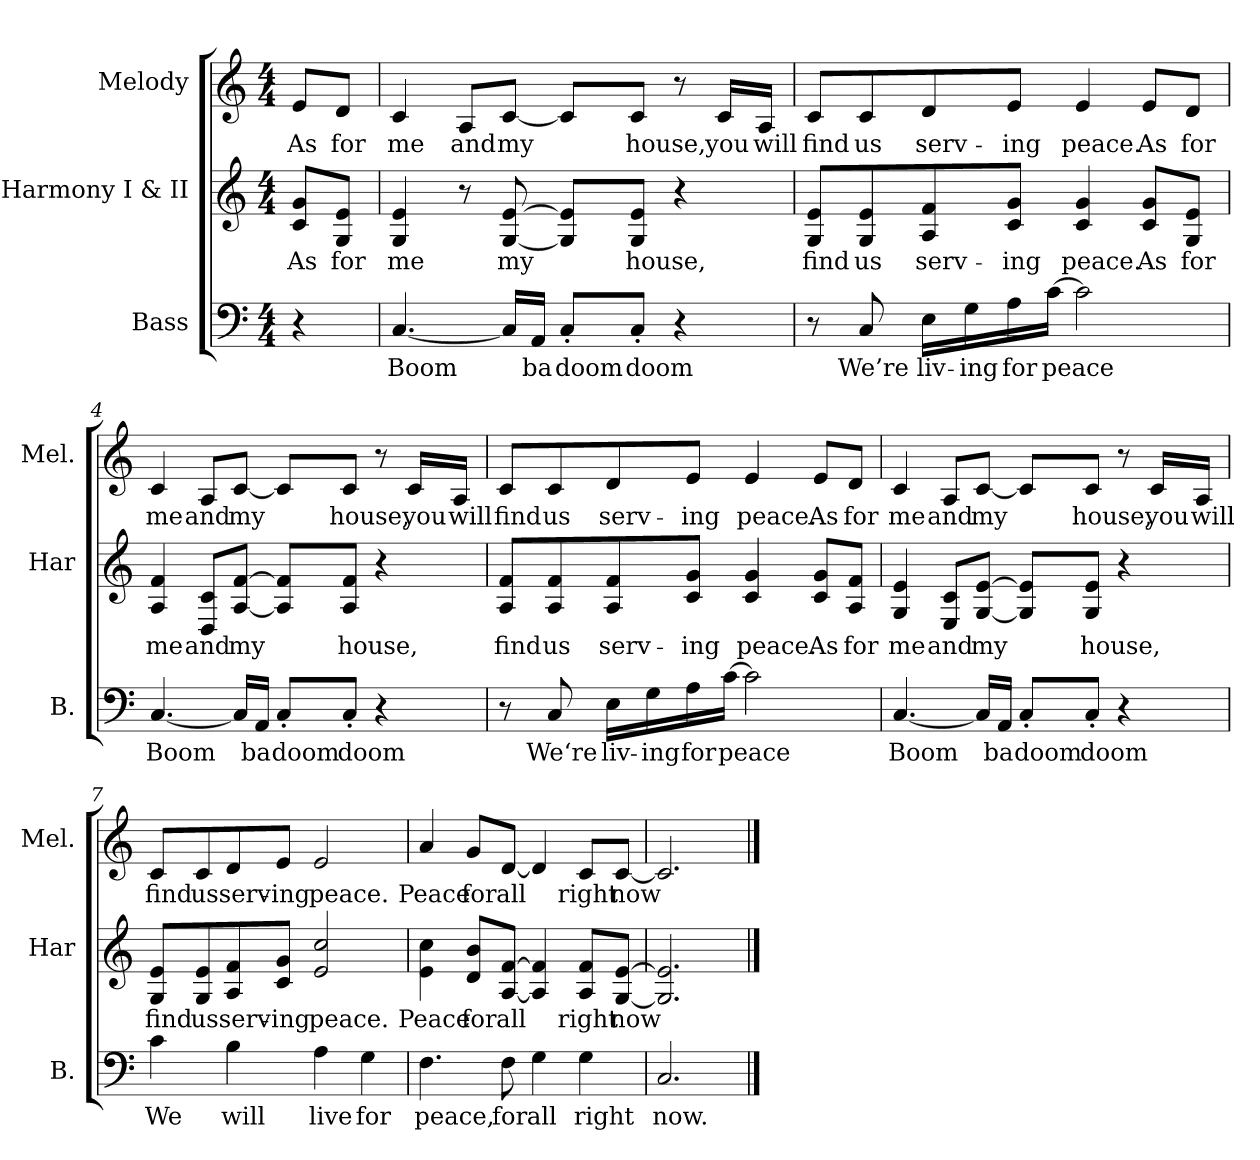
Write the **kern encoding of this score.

**kern	**text	**kern	**text	**kern	**text
*part3	*part3	*part2	*part2	*part1	*part1
*staff3	*staff3	*staff2	*staff2	*staff1	*staff1
*I"Bass	*	*I"Harmony  I &amp; II	*	*I"Melody	*
*I'B.	*	*I'Har	*	*I'Mel.	*
*clefF4	*	*clefG2	*	*clefG2	*
*ITrd7c12	*	*	*	*	*
*k[]	*	*k[]	*	*k[]	*
*M4/4	*	*M4/4	*	*M4/4	*
*MM85	*	*MM85	*	*MM85	*
=1	=1	=1	=1	=1	=1
!	!	!	!LO:LY:b	!	!LO:LY:b
4r	.	8c/ 8g/L	As	8e/L	As
!	!	!	!LO:LY:b	!	!LO:LY:b
.	.	8G/ 8e/J	for	8d/J	for
=2	=2	=2	=2	=2	=2
!	!LO:LY:b	!	!LO:LY:b	!	!LO:LY:b
[>4.CC/	Boom	4G/ 4e/	me	4c/	me
!	!	!	!	!	!LO:LY:b
.	.	8r	.	8A/L	and
!	!	!	!LO:LY:b	!	!LO:LY:b
16CC/LL]	.	[8G/ [<8e/	my	[<8c/J	my
!	!LO:LY:b	!	!	!	!
16AAA/JJ	ba	.	.	.	.
!	!LO:LY:b	!	!	!	!
8CC'>/L	doom	8G/] 8e/]L	.	8c/L]	.
!	!LO:LY:b	!	!LO:LY:b	!	!LO:LY:b
8CC'>/J	doom	8G/ 8e/J	house,	8c/J	house,
4r	.	4r	.	8r	.
!	!	!	!	!	!LO:LY:b
.	.	.	.	16c/LL	you
!	!	!	!	!	!LO:LY:b
.	.	.	.	16A/JJ	will
=3	=3	=3	=3	=3	=3
!	!	!	!LO:LY:b	!	!LO:LY:b
8r	.	8G/ 8e/L	find	8c/L	find
!	!LO:LY:b	!	!LO:LY:b	!	!LO:LY:b
8CC/	We’re	8G/ 8e/	us	8c/	us
!	!LO:LY:b	!	!LO:LY:b	!	!LO:LY:b
16EE\LL	liv-	8A/ 8f/	serv-	8d/	serv-
!	!LO:LY:b	!	!	!	!
16GG\	-ing	.	.	.	.
!	!LO:LY:b	!	!LO:LY:b	!	!LO:LY:b
16AA\	for	8c/ 8g/J	-ing	8e/J	-ing
!	!LO:LY:b	!	!	!	!
[>16C\JJ	peace	.	.	.	.
!	!	!	!LO:LY:b	!	!LO:LY:b
2C\]	.	4c/ 4g/	peace.	4e/	peace.
!	!	!	!LO:LY:b	!	!LO:LY:b
.	.	8c/ 8g/L	As	8e/L	As
!	!	!	!LO:LY:b	!	!LO:LY:b
.	.	8G/ 8e/J	for	8d/J	for
!!LO:LB:g=z
=4	=4	=4	=4	=4	=4
!	!LO:LY:b	!	!LO:LY:b	!	!LO:LY:b
[>4.CC/	Boom	4A/ 4f/	me	4c/	me
!	!	!	!LO:LY:b	!	!LO:LY:b
.	.	8D/ 8c/L	and	8A/L	and
!	!	!	!LO:LY:b	!	!LO:LY:b
16CC/LL]	.	[8A/ [<8f/J	my	[<8c/J	my
!	!LO:LY:b	!	!	!	!
16AAA/JJ	ba	.	.	.	.
!	!LO:LY:b	!	!	!	!
8CC'>/L	doom	8A/] 8f/]L	.	8c/L]	.
!	!LO:LY:b	!	!LO:LY:b	!	!LO:LY:b
8CC'>/J	doom	8A/ 8f/J	house,	8c/J	house,
4r	.	4r	.	8r	.
!	!	!	!	!	!LO:LY:b
.	.	.	.	16c/LL	you
!	!	!	!	!	!LO:LY:b
.	.	.	.	16A/JJ	will
=5	=5	=5	=5	=5	=5
!	!	!	!LO:LY:b	!	!LO:LY:b
8r	.	8A/ 8f/L	ﬁnd	8c/L	find
!	!LO:LY:b	!	!LO:LY:b	!	!LO:LY:b
8CC/	We‘re	8A/ 8f/	us	8c/	us
!	!LO:LY:b	!	!LO:LY:b	!	!LO:LY:b
16EE\LL	liv-	8A/ 8f/	serv-	8d/	serv-
!	!LO:LY:b	!	!	!	!
16GG\	-ing	.	.	.	.
!	!LO:LY:b	!	!LO:LY:b	!	!LO:LY:b
16AA\	for	8c/ 8g/J	-ing	8e/J	-ing
!	!LO:LY:b	!	!	!	!
[>16C\JJ	peace	.	.	.	.
!	!	!	!LO:LY:b	!	!LO:LY:b
2C\]	.	4c/ 4g/	peace.	4e/	peace.
!	!	!	!LO:LY:b	!	!LO:LY:b
.	.	8c/ 8g/L	As	8e/L	As
!	!	!	!LO:LY:b	!	!LO:LY:b
.	.	8A/ 8f/J	for	8d/J	for
!!LO:LB:g=z
=6	=6	=6	=6	=6	=6
!	!LO:LY:b	!	!LO:LY:b	!	!LO:LY:b
[>4.CC/	Boom	4G/ 4e/	me	4c/	me
!	!	!	!LO:LY:b	!	!LO:LY:b
.	.	8E/ 8c/L	and	8A/L	and
!	!	!	!LO:LY:b	!	!LO:LY:b
16CC/LL]	.	[8G/ [<8e/J	my	[<8c/J	my
!	!LO:LY:b	!	!	!	!
16AAA/JJ	ba	.	.	.	.
!	!LO:LY:b	!	!	!	!
8CC'>/L	doom	8G/] 8e/]L	.	8c/L]	.
!	!LO:LY:b	!	!LO:LY:b	!	!LO:LY:b
8CC'>/J	doom	8G/ 8e/J	house,	8c/J	house,
4r	.	4r	.	8r	.
!	!	!	!	!	!LO:LY:b
.	.	.	.	16c/LL	you
!	!	!	!	!	!LO:LY:b
.	.	.	.	16A/JJ	will
=7	=7	=7	=7	=7	=7
!	!LO:LY:b	!	!LO:LY:b	!	!LO:LY:b
4C\	We	8G/ 8e/L	find	8c/L	find
!	!	!	!LO:LY:b	!	!LO:LY:b
.	.	8G/ 8e/	us	8c/	us
!	!LO:LY:b	!	!LO:LY:b	!	!LO:LY:b
4BB\	will	8A/ 8f/	serv-	8d/	serv-
!	!	!	!LO:LY:b	!	!LO:LY:b
.	.	8c/ 8g/J	-ing	8e/J	-ing
!	!LO:LY:b	!	!LO:LY:b	!	!LO:LY:b
4AA\	live	2e/ 2cc/	peace.	2e/	peace.
!	!LO:LY:b	!	!	!	!
4GG\	for	.	.	.	.
=8	=8	=8	=8	=8	=8
!	!LO:LY:b	!	!LO:LY:b	!	!LO:LY:b
4.FF\	peace,	4e\ 4cc\	Peace	4a/	Peace
!	!	!	!LO:LY:b	!	!LO:LY:b
.	.	8d/ 8b/L	for	8g/L	for
!	!LO:LY:b	!	!LO:LY:b	!	!LO:LY:b
8FF\	for	[8A/ [<8f/J	all	[<8d/J	all
!	!LO:LY:b	!	!	!	!
4GG\	all	4A/] 4f/]	.	4d/]	.
!	!LO:LY:b	!	!LO:LY:b	!	!LO:LY:b
4GG\	right	8A/ 8f/L	right	8c/L	right
!	!	!	!LO:LY:b	!	!LO:LY:b
.	.	[8G/ [<8e/J	now	[<8c/J	now
=9	=9	=9	=9	=9	=9
!	!LO:LY:b	!	!	!	!
2.CC/	now.	2.G/] 2.e/]	.	2.c/]	.
==	==	==	==	==	==
*-	*-	*-	*-	*-	*-
